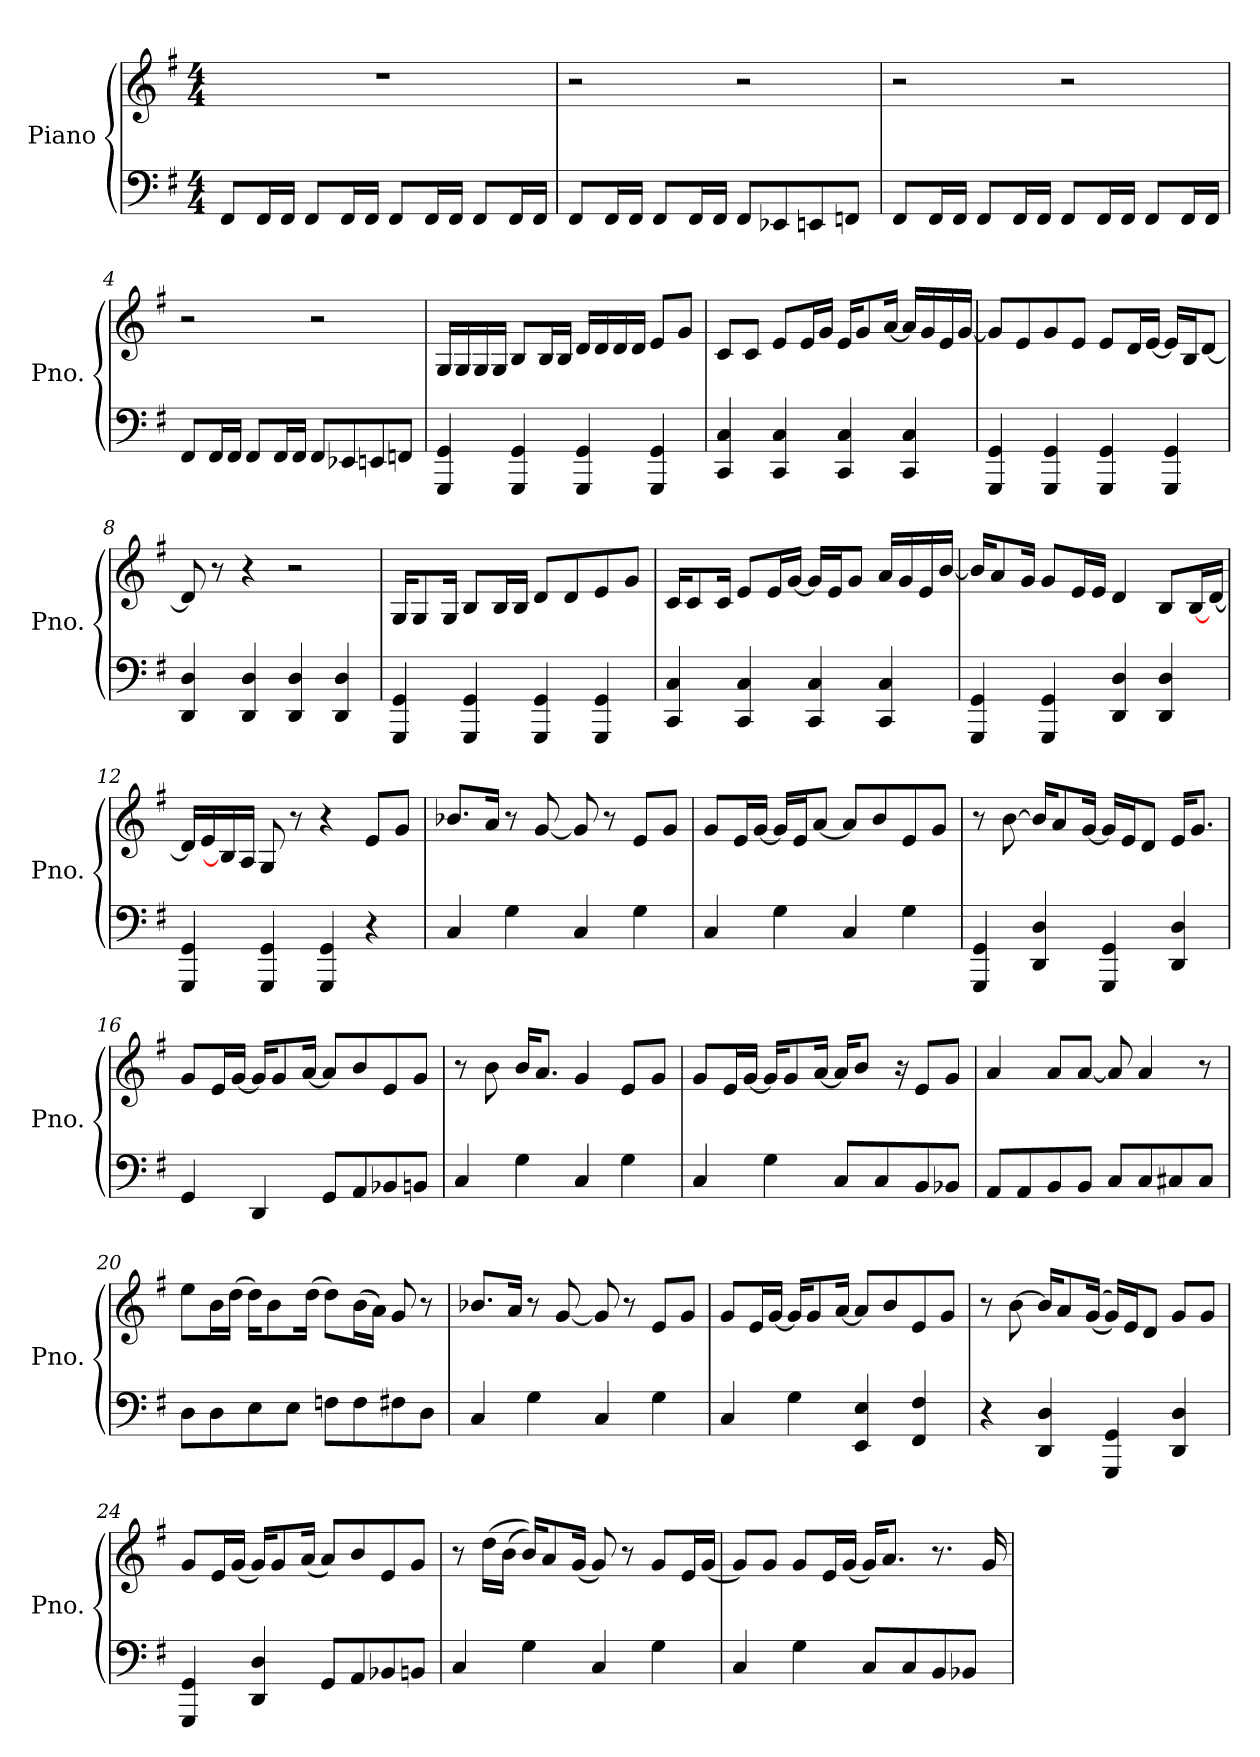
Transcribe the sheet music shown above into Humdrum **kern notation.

**kern	**kern
*part1	*part1
*staff2	*staff1
*I"Piano	*
*I'Pno.	*
*clefF4	*clefG2
*k[f#]	*k[f#]
*M4/4	*M4/4
=1	=1
8FF#/L	1r
16FF#/L	.
16FF#/JJ	.
8FF#/L	.
16FF#/L	.
16FF#/JJ	.
8FF#/L	.
16FF#/L	.
16FF#/JJ	.
8FF#/L	.
16FF#/L	.
16FF#/JJ	.
=2	=2
8FF#/L	2r
16FF#/L	.
16FF#/JJ	.
8FF#/L	.
16FF#/L	.
16FF#/JJ	.
8FF#/L	2r
8EE-X/	.
8EEn/	.
8FFn/J	.
=3	=3
8FF#/L	2r
16FF#/L	.
16FF#/JJ	.
8FF#/L	.
16FF#/L	.
16FF#/JJ	.
8FF#/L	2r
16FF#/L	.
16FF#/JJ	.
8FF#/L	.
16FF#/L	.
16FF#/JJ	.
!!LO:LB:g=z
=4	=4
8FF#/L	2r
16FF#/L	.
16FF#/JJ	.
8FF#/L	.
16FF#/L	.
16FF#/JJ	.
8FF#/L	2r
8EE-X/	.
8EEn/	.
8FFn/J	.
=5	=5
4GGG/ 4GG/	16G/LL
.	16G/
.	16G/
.	16G/JJ
4GGG/ 4GG/	8B/L
.	16B/L
.	16B/JJ
4GGG/ 4GG/	16d/LL
.	16d/
.	16d/
.	16d/JJ
4GGG/ 4GG/	8e/L
.	8g/J
=6	=6
4CC/ 4C/	8c/L
.	8c/J
4CC/ 4C/	8e/L
.	16e/L
.	16g/JJ
4CC/ 4C/	16e/KL
.	8g/
.	[16a/Jk
4CC/ 4C/	16a/LL]
.	16g/
.	16e/
.	[16g/JJ
!!LO:LB:g=z
=7	=7
4GGG/ 4GG/	8g/L]
.	8e/
4GGG/ 4GG/	8g/
.	8e/J
4GGG/ 4GG/	8e/L
.	16d/L
.	[16e/JJ
4GGG/ 4GG/	16e/LL]
.	16B/J
.	[8d/J
=8	=8
4DD/ 4D/	8d/]
.	8r
4DD/ 4D/	4r
4DD/ 4D/	2r
4DD/ 4D/	.
=9	=9
4GGG/ 4GG/	16G/KL
.	8G/
.	16G/Jk
4GGG/ 4GG/	8B/L
.	16B/L
.	16B/JJ
4GGG/ 4GG/	8d/L
.	8d/
4GGG/ 4GG/	8e/
.	8g/J
!!LO:LB:g=z
=10	=10
4CC/ 4C/	16c/KL
.	8c/
.	16c/Jk
4CC/ 4C/	8e/L
.	16e/L
.	[16g/JJ
4CC/ 4C/	16g/LL]
.	16e/J
.	8g/J
4CC/ 4C/	16a/LL
.	16g/
.	16e/
.	[16b/JJ
=11	=11
4GGG/ 4GG/	16b/KL]
.	8a/
.	16g/Jk
4GGG/ 4GG/	8g/L
.	16e/L
.	16e/JJ
4DD/ 4D/	4d/
4DD/ 4D/	8B/L
.	[16B/L
.	[16d/JJ
=12	=12
4GGG/ 4GG/	16d/LL]
.	16e/
.	16B/]
.	16A/JJ
4GGG/ 4GG/	8G/
.	8r
4GGG/ 4GG/	4r
4r	8e/L
.	8g/J
!!LO:LB:g=z
=13	=13
4C/	8.b-X/L
.	16a/Jk
4G\	8r
.	[8g/
4C/	8g/]
.	8r
4G\	8e/L
.	8g/J
=14	=14
4C/	8g/L
.	16e/L
.	[16g/JJ
4G\	16g/LL]
.	16e/J
.	[8a/J
4C/	8a/L]
.	8b/
4G\	8e/
.	8g/J
=15	=15
4GGG/ 4GG/	8r
.	[8b\
4DD/ 4D/	16b/KL]
.	8a/
.	[16g/Jk
4GGG/ 4GG/	16g/LL]
.	16e/J
.	8d/J
4DD/ 4D/	16e/KL
.	8.g/J
!!LO:PB:g=z
=16	=16
4GG/	8g/L
.	16e/L
.	[16g/JJ
4DD/	16g/KL]
.	8g/
.	[16a/Jk
8GG/L	8a/L]
8AA/	8b/
8BB-X/	8e/
8BBn/J	8g/J
=17	=17
4C/	8r
.	8b\
4G\	16b/KL
.	8.a/J
4C/	4g/
4G\	8e/L
.	8g/J
=18	=18
4C/	8g/L
.	16e/L
.	[16g/JJ
4G\	16g/KL]
.	8g/
.	[16a/Jk
8C/L	16a/KL]
.	8b/J
8C/	.
.	16r
8BB/	8e/L
8BB-X/J	8g/J
!!LO:LB:g=z
=19	=19
8AA/L	4a/
8AA/	.
8BB/	8a/L
8BB/J	[8a/J
8C/L	8a/]
8C/	4a/
8C#X/	.
8C#/J	8r
=20	=20
8D\L	8ee\L
8D\	16b\L
.	(>16dd\JJ
8E\	16dd\KL)
.	8b\
8E\J	.
.	(>16dd\Jk
8Fn\L	8dd\L)
8F\	(>16b\L
.	16a\JJ)
8F#X\	8g/
8D\J	8r
=21	=21
4C/	8.b-X/L
.	16a/Jk
4G\	8r
.	[8g/
4C/	8g/]
.	8r
4G\	8e/L
.	8g/J
!!LO:LB:g=z
=22	=22
4C/	8g/L
.	16e/L
.	[16g/JJ
4G\	16g/KL]
.	8g/
.	[16a/Jk
4EE/ 4E/	8a/L]
.	8b/
4FF#/ 4F#/	8e/
.	8g/J
=23	=23
4r	8r
.	[8b\
4DD/ 4D/	16b/KL]
.	8a/
.	(<(<16g/Jk
4GGG/ 4GG/	16g/LL))
.	16e/J
.	8d/J
4DD/ 4D/	8g/L
.	8g/J
=24	=24
4GGG/ 4GG/	8g/L
.	16e/L
.	(<16g/JJ
4DD/ 4D/	16g/KL)
.	8g/
.	(<16a/Jk
8GG/L	8a/L)
8AA/	8b/
8BB-X/	8e/
8BBn/J	8g/J
!!LO:LB:g=z
=25	=25
4C/	8r
.	(>16dd\LL
.	(>16b\JJ
4G\	16b/KL))
.	8a/
.	(<16g/Jk
4C/	8g/)
.	8r
4G\	8g/L
.	16e/L
.	(<16g/JJ
=26	=26
4C/	8g/L)
.	8g/J
4G\	8g/L
.	16e/L
.	(<16g/JJ
8C/L	16g/KL)
.	8.a/J
8C/	.
8BB/	8.r
8BB-X/J	.
.	16g/
=	=
*-	*-
